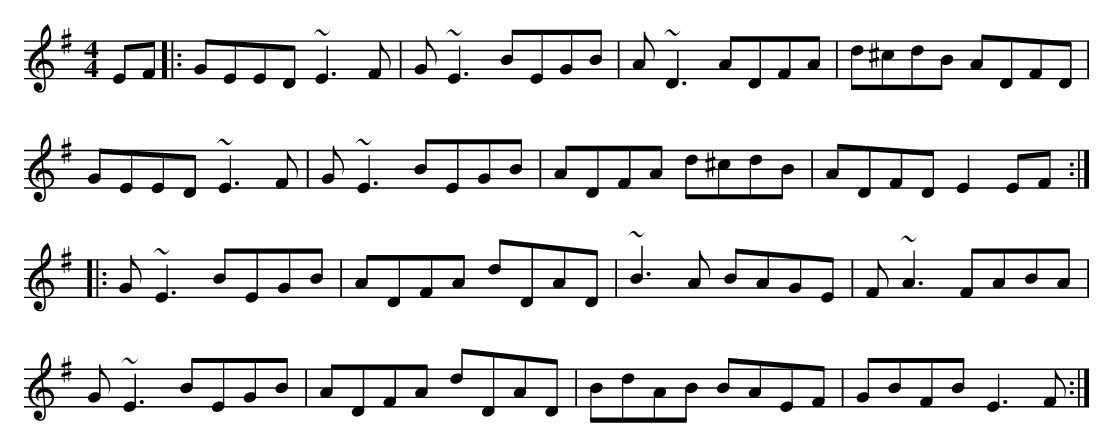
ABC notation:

X:1
M:4/4
K:Emin
EF|:GEED ~E3F|G~E3 BEGB|A~D3 ADFA|d^cdB ADFD|
GEED ~E3F|G~E3 BEGB|ADFA d^cdB|ADFD E2EF:|
|:G~E3 BEGB|ADFA dDAD|~B3A BAGE|F~A3 FABA|
G~E3 BEGB|ADFA dDAD|BdAB BAEF|GBFB E3F:|
